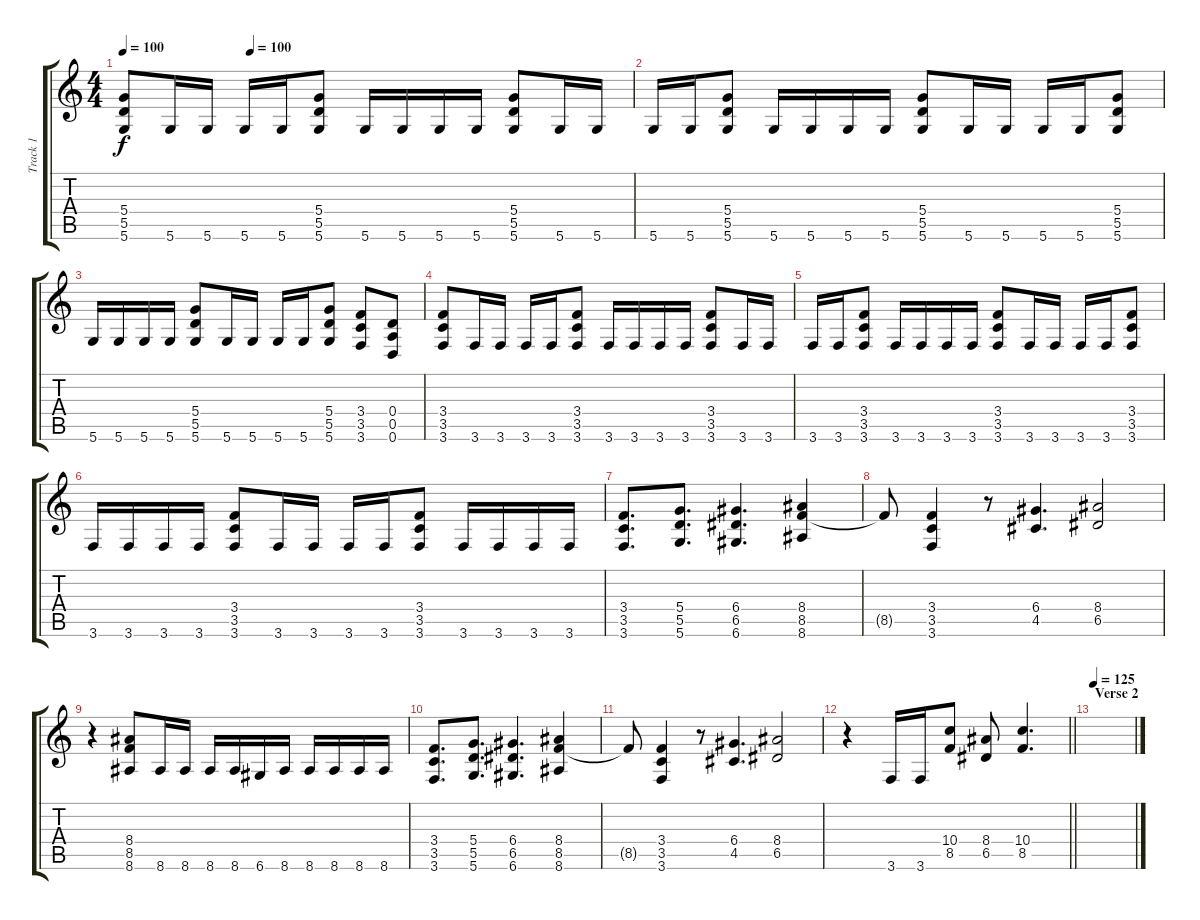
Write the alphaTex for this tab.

\track ("Track 1" "Track 1") {instrument distortionguitar}
\staff {score tabs}
\tuning (E4 B3 G3 D3 A2 D2) {hide}
\ts (4 4)
\tempo 100
\tempo (100 0.25)
\clef g2
\ks c
(5.4 5.5 5.6).8{dy f} 5.6.16 5.6.16 5.6.16 5.6.16 (5.4 5.5 5.6).8 5.6.16 5.6.16 5.6.16 5.6.16 (5.4 5.5 5.6).8 5.6.16 5.6.16 |
5.6.16 5.6.16 (5.4 5.5 5.6).8 5.6.16 5.6.16 5.6.16 5.6.16 (5.4 5.5 5.6).8 5.6.16 5.6.16 5.6.16 5.6.16 (5.4 5.5 5.6).8 |
5.6.16 5.6.16 5.6.16 5.6.16 (5.4 5.5 5.6).8 5.6.16 5.6.16 5.6.16 5.6.16 (5.4 5.5 5.6).8 (3.4 3.5 3.6).8 (0.4 0.5 0.6).8 |
(3.4 3.5 3.6).8 3.6.16 3.6.16 3.6.16 3.6.16 (3.4 3.5 3.6).8 3.6.16 3.6.16 3.6.16 3.6.16 (3.4 3.5 3.6).8 3.6.16 3.6.16 |
3.6.16 3.6.16 (3.4 3.5 3.6).8 3.6.16 3.6.16 3.6.16 3.6.16 (3.4 3.5 3.6).8 3.6.16 3.6.16 3.6.16 3.6.16 (3.4 3.5 3.6).8 |
3.6.16 3.6.16 3.6.16 3.6.16 (3.4 3.5 3.6).8 3.6.16 3.6.16 3.6.16 3.6.16 (3.4 3.5 3.6).8 3.6.16 3.6.16 3.6.16 3.6.16 |
(3.4 3.5 3.6).8{d} (5.4 5.5 5.6).8{d} (6.4 6.5 6.6).4{d} (8.4 8.5 8.6).4 |
8.5{t}.8 (3.4 3.5 3.6).4 r.8 (6.4 4.5).4{d} (8.4 6.5).2 |
r.4 (8.4 8.5 8.6).8 8.6.16 8.6.16 8.6.16 8.6.16 6.6.16 8.6.16 8.6.16 8.6.16 8.6.16 8.6.16 |
(3.4 3.5 3.6).8{d} (5.4 5.5 5.6).8{d} (6.4 6.5 6.6).4{d} (8.4 8.5 8.6).4 |
8.5{t}.8 (3.4 3.5 3.6).4 r.8 (6.4 4.5).4{d} (8.4 6.5).2 |
\barLineRight lightlight
r.4 3.6.16 3.6.16 (10.4 8.5).8 (8.4 6.5).8 (10.4 8.5).4{d} |
\section ("" "Verse 2")
\tempo 125
